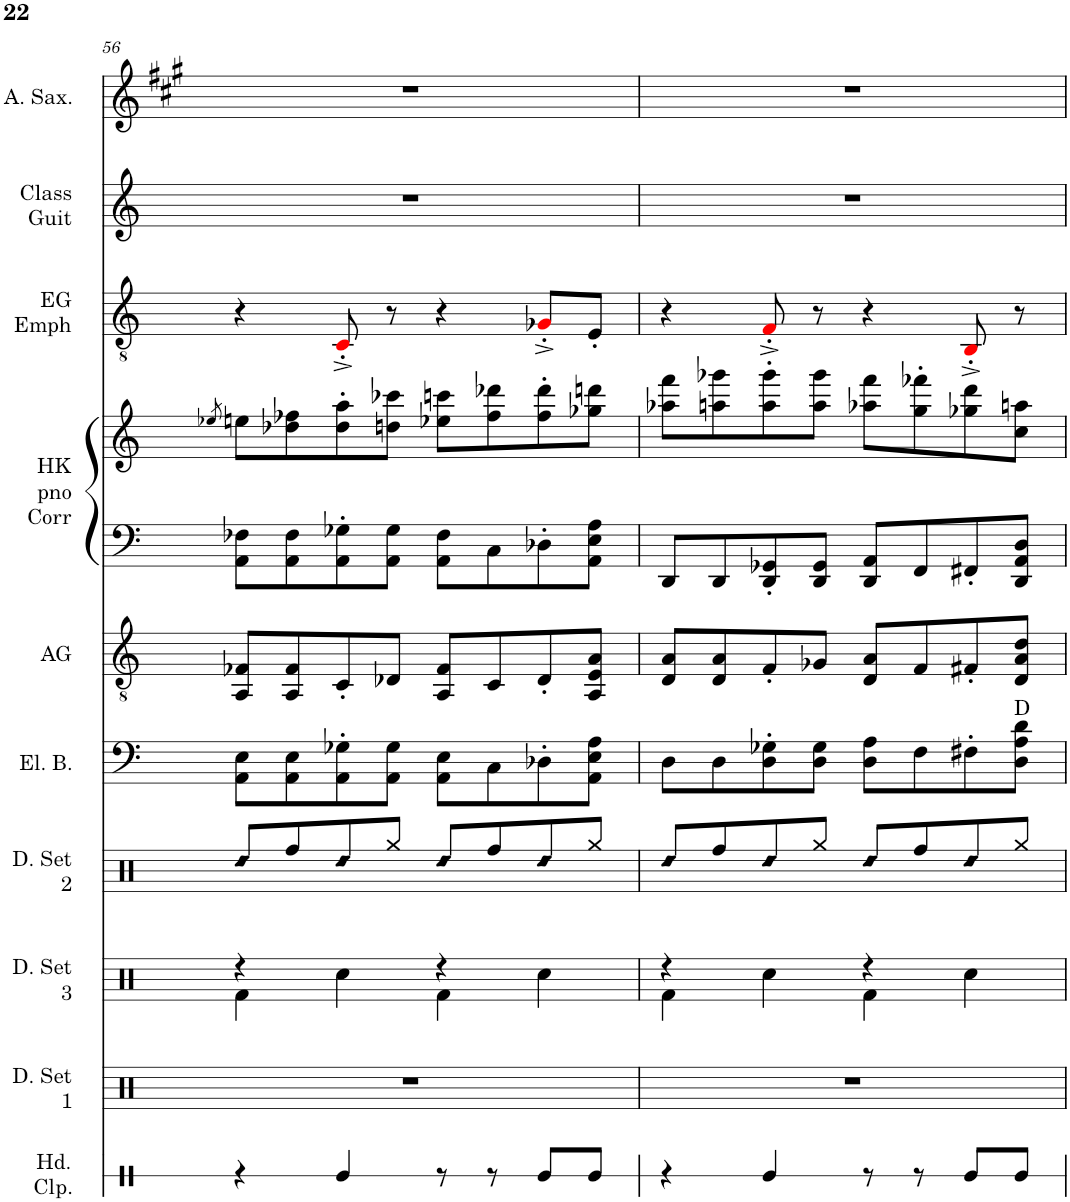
**kern	**kern	**kern	**kern	**kern	**kern	**kern	**kern	**kern	**kern	**kern
*part10	*part9	*part8	*part7	*part6	*part5	*part4	*part4	*part3	*part2	*part1
*staff11	*staff10	*staff9	*staff8	*staff7	*staff6	*staff5	*staff4	*staff3	*staff2	*staff1
*I"Hd.  Clp	*I"D. Set 1	*I"D. Set 3	*I"D. Set 2	*I"El. B.	*I"AG	*I"HK pno Corr	*	*I"EG Emph	*I"Class Guit	*I"A. Sax.
*I'Hd.  Clp.	*I'D. Set 1	*I'D. Set 3	*I'D. Set 2	*I'El. B.	*I'AG	*I'HK pno Corr	*	*I'EG Emph	*I'Class Guit	*I'A. Sax.
!!LO:PB:g=z
*clefX	*clefX	*clefX	*clefX	*clefF4	*clefGv2	*clefF4	*clefG2	*clefGv2	*clefG2	*clefG2
*	*	*	*	*Trd7c12	*	*	*	*	*	*Trd5c9
*k[]	*k[]	*k[]	*k[]	*k[]	*k[]	*k[]	*k[]	*k[]	*k[]	*k[f#c#g#]
*M4/4	*M4/4	*M4/4	*M4/4	*M4/4	*M4/4	*M4/4	*M4/4	*M4/4	*M4/4	*M4/4
=56	=56	=56	=56	=56	=56	=56	=56	=56	=56	=56
.	.	.	.	.	.	.	8qee-X/	.	.	.
*	*	*^	*	*	*	*	*	*	*	*
!	!	!	!	!LO:N:head=diamond	!	!	!	!	!	!	!
4r	1r	4r	4Rf\	8Rdd/L	8AA\ 8E\L	8AA/ 8F-X/L	8AA\ 8F-X\L	8een\L	4r	1r	1r
.	.	.	.	8Rff/	8AA\ 8E\	8AA/ 8F-/	8AA\ 8F-\	8dd-X\ 8ff-X\	.	.	.
!	!	!	!	!LO:N:head=diamond	!	!	!	!	!	!	!
4Re/	.	4Rcc\	4ryy	8Rdd/	8AA\' 8G-X\'	8C'/	8AA\' 8G-X\'	8dd-\' 8aa\'	8C'^i/	.	.
.	.	.	.	8Rgg/J	8AA\ 8G-\J	8D-X/J	8AA\ 8G-\J	8ddn\ 8ccc-X\J	8r	.	.
!	!	!	!	!LO:N:head=diamond	!	!	!	!	!	!	!
8r	.	4r	4Rf\	8Rdd/L	8AA\ 8E\L	8AA/ 8F-/L	8AA\ 8F-\L	8ee-X\ 8cccn\L	4r	.	.
8r	.	.	.	8Rff/	8C\	8C/	8C\	8ff-\ 8ddd-X\	.	.	.
!	!	!	!	!LO:N:head=diamond	!	!	!	!	!	!	!
8Re/L	.	4Rcc\	4ryy	8Rdd/	8D-X'\	8D-'/	8D-X'\	8ff-\' 8ddd-\'	8G-X'^i/L	.	.
8Re/J	.	.	.	8Rgg/J	8AA\ 8E\ 8A\J	8AA/ 8E/ 8A/J	8AA\ 8E\ 8A\J	8gg-X\ 8dddn\J	8E'/J	.	.
=57	=57	=57	=57	=57	=57	=57	=57	=57	=57	=57	=57
!	!	!	!	!LO:N:head=diamond	!	!	!	!	!	!	!
4r	1r	4r	4Rf\	8Rdd/L	8D\L	8D/ 8A/L	8DD/L	8aa-X\ 8fff\L	4r	1r	1r
.	.	.	.	8Rff/	8D\	8D/ 8A/	8DD/	8aan\ 8ggg-X\	.	.	.
!	!	!	!	!LO:N:head=diamond	!	!	!	!	!	!	!
4Re/	.	4Rcc\	4ryy	8Rdd/	8D\' 8G-X\'	8F'/	8DD/' 8GG-X/'	8aa\' 8ggg-\'	8F'^i/	.	.
.	.	.	.	8Rgg/J	8D\ 8G-\J	8G-X/J	8DD/ 8GG-/J	8aa\ 8ggg-\J	8r	.	.
!	!	!	!	!LO:N:head=diamond	!	!	!	!	!	!	!
8r	.	4r	4Rf\	8Rdd/L	8D\ 8A\L	8D/ 8A/L	8DD/ 8AA/L	8aa-X\ 8fff\L	4r	.	.
8r	.	.	.	8Rff/	8F\	8F/	8FF/	8gg\' 8fff-X\'	.	.	.
!	!	!	!	!LO:N:head=diamond	!	!	!	!	!	!	!
8Re/L	.	4Rcc\	4ryy	8Rdd/	8F#X'\	8F#X'/	8FF#X'/	8gg-X\ 8ddd\	8BB'^i/	.	.
!	!	!	!	!	!LO:TX:a:t=D	!	!	!	!	!	!
8Re/J	.	.	.	8Rgg/J	8D\ 8A\ 8d\J	8D/ 8A/ 8d/J	8DD/ 8AA/ 8D/J	8cc\ 8aan\J	8r	.	.
*	*	*v	*v	*	*	*	*	*	*	*	*
=	=	=	=	=	=	=	=	=	=	=
*-	*-	*-	*-	*-	*-	*-	*-	*-	*-	*-
